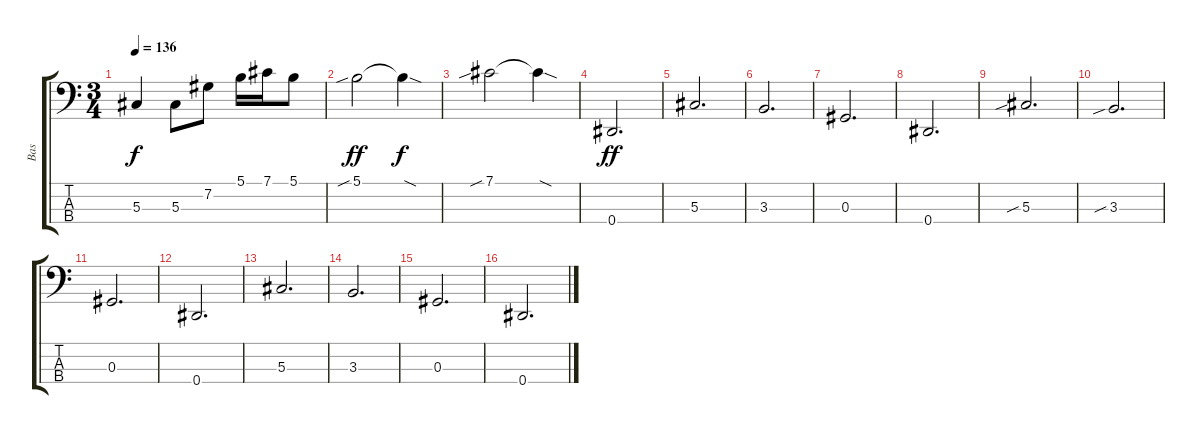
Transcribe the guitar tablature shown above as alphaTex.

\track ("Bas" "Bas") {instrument electricbasspick}
\staff {score tabs}
\tuning (Gb2 Db2 Ab1 Eb1) {hide}
\ts (3 4)
\tempo 136
\clef f4
\ks c
5.3.4{dy f} 5.3.8 7.2.8 5.1.16 7.1.16 5.1.8 |
5.1{sib}.2{dy ff} 5.1{sod t}.4{dy f} |
7.1{sib}.2 7.1{sod t}.4 |
0.4.2{d dy ff} |
5.3.2{d} |
3.3.2{d} |
0.3.2{d} |
0.4.2{d} |
5.3{sib}.2{d} |
3.3{sib}.2{d} |
0.3.2{d} |
0.4.2{d} |
5.3.2{d} |
3.3.2{d} |
0.3.2{d} |
0.4.2{d}
